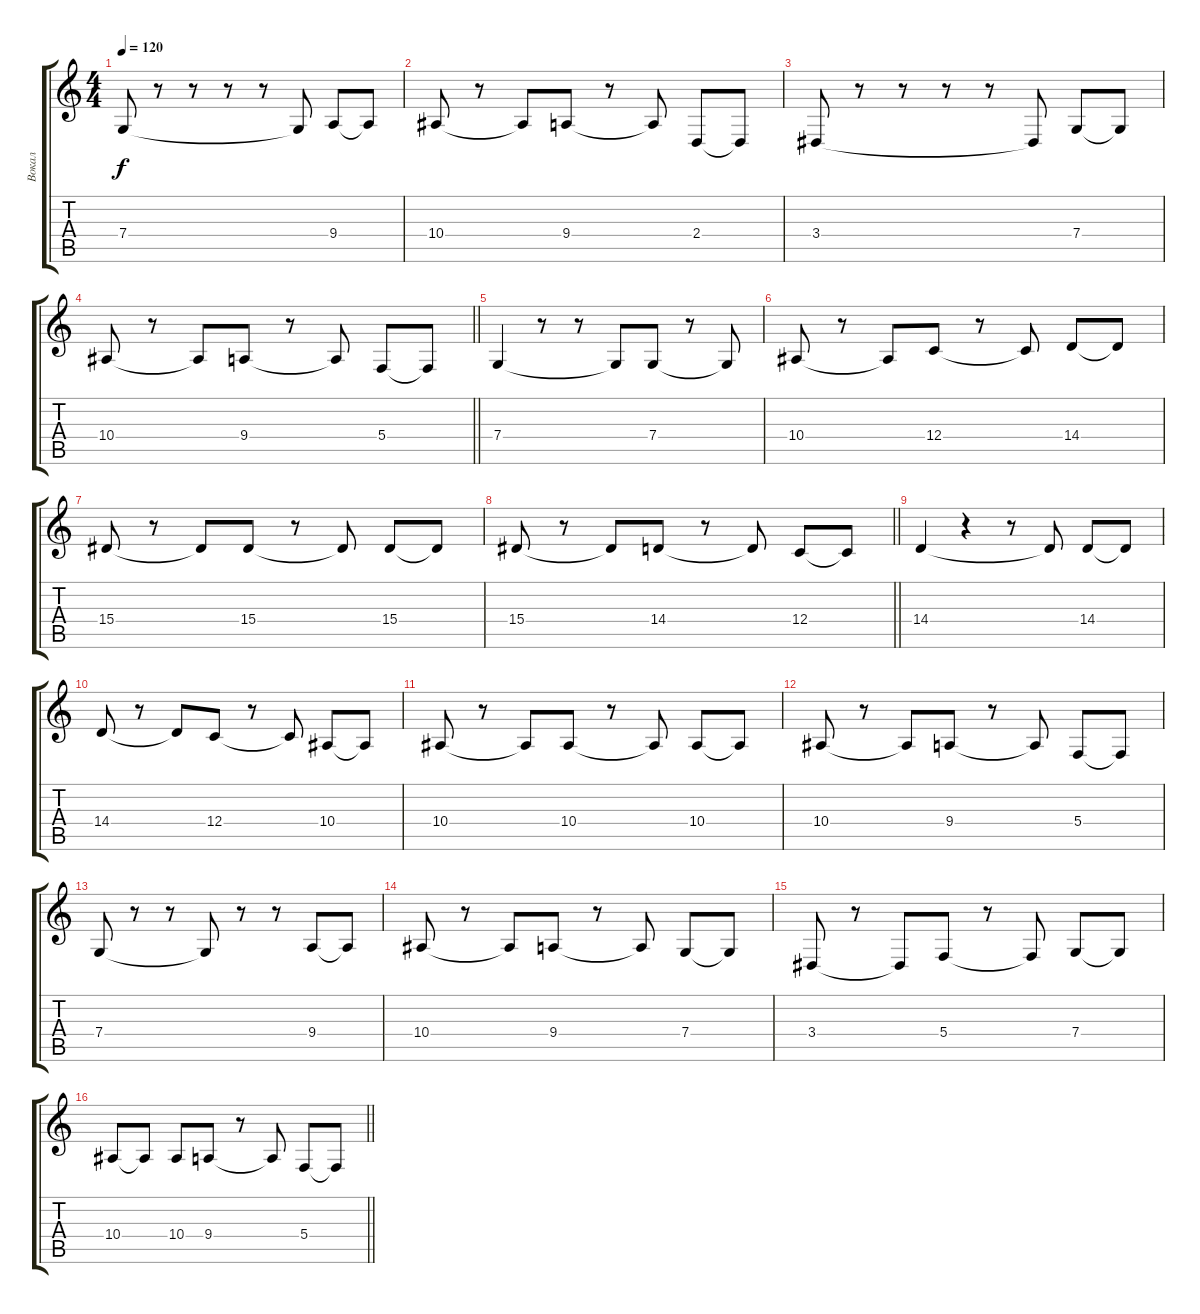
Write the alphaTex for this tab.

\track ("Вокал" "Вокал") {instrument pad4choir}
\staff {score tabs}
\tuning (D4 A3 F3 C3 G2 C2) {hide}
\ts (4 4)
\tempo 120
\clef g2
\ks c
7.4.8{dy f} r.8 r.8 r.8 r.8 7.4{t}.8 9.4.8 9.4{t}.8 |
10.4.8 r.8 10.4{t}.8 9.4.8 r.8 9.4{t}.8 2.4.8 2.4{t}.8 |
3.4.8 r.8 r.8 r.8 r.8 3.4{t}.8 7.4.8 7.4{t}.8 |
\barLineRight lightlight
10.4.8 r.8 10.4{t}.8 9.4.8 r.8 9.4{t}.8 5.4.8 5.4{t}.8 |
7.4.4 r.8 r.8 7.4{t}.8 7.4.8 r.8 7.4{t}.8 |
10.4.8 r.8 10.4{t}.8 12.4.8 r.8 12.4{t}.8 14.4.8 14.4{t}.8 |
15.4.8 r.8 15.4{t}.8 15.4.8 r.8 15.4{t}.8 15.4.8 15.4{t}.8 |
\barLineRight lightlight
15.4.8 r.8 15.4{t}.8 14.4.8 r.8 14.4{t}.8 12.4.8 12.4{t}.8 |
14.4.4 r.4 r.8 14.4{t}.8 14.4.8 14.4{t}.8 |
14.4.8 r.8 14.4{t}.8 12.4.8 r.8 12.4{t}.8 10.4.8 10.4{t}.8 |
10.4.8 r.8 10.4{t}.8 10.4.8 r.8 10.4{t}.8 10.4.8 10.4{t}.8 |
10.4.8 r.8 10.4{t}.8 9.4.8 r.8 9.4{t}.8 5.4.8 5.4{t}.8 |
7.4.8 r.8 r.8 7.4{t}.8 r.8 r.8 9.4.8 9.4{t}.8 |
10.4.8 r.8 10.4{t}.8 9.4.8 r.8 9.4{t}.8 7.4.8 7.4{t}.8 |
3.4.8 r.8 3.4{t}.8 5.4.8 r.8 5.4{t}.8 7.4.8 7.4{t}.8 |
\barLineRight lightlight
10.4.8 10.4{t}.8 10.4.8 9.4.8 r.8 9.4{t}.8 5.4.8 5.4{t}.8
